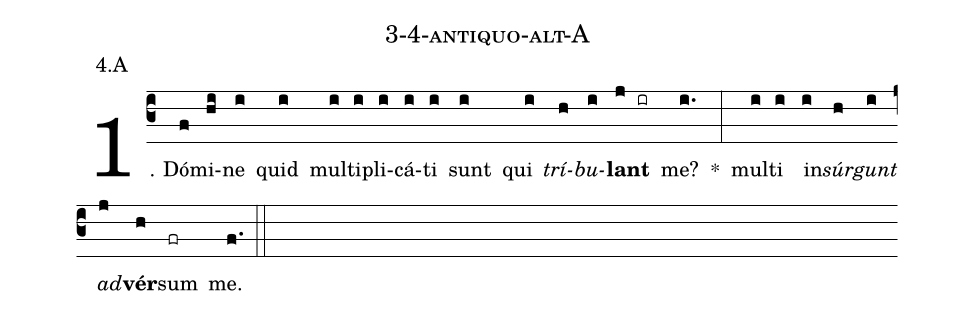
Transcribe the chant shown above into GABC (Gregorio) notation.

name: 3-4-antiquo-alt-A;
annotation: 4.A;
%%
(c3)1. Dó(f)mi(hi)ne(i) quid(i) mul(i)ti(i)pli(i)cá(i)ti(i) sunt(i) qui(i) <i>trí</i>(h)<i>bu</i>(i)<b>lant</b>(j ir) me?(i.) *(:) mul(i)ti(i) in(i)<i>súr</i>(h)<i>gunt</i>(i) <i>ad</i>(j)<b>vér</b>(h)sum(fr) me.(f.) (::)
